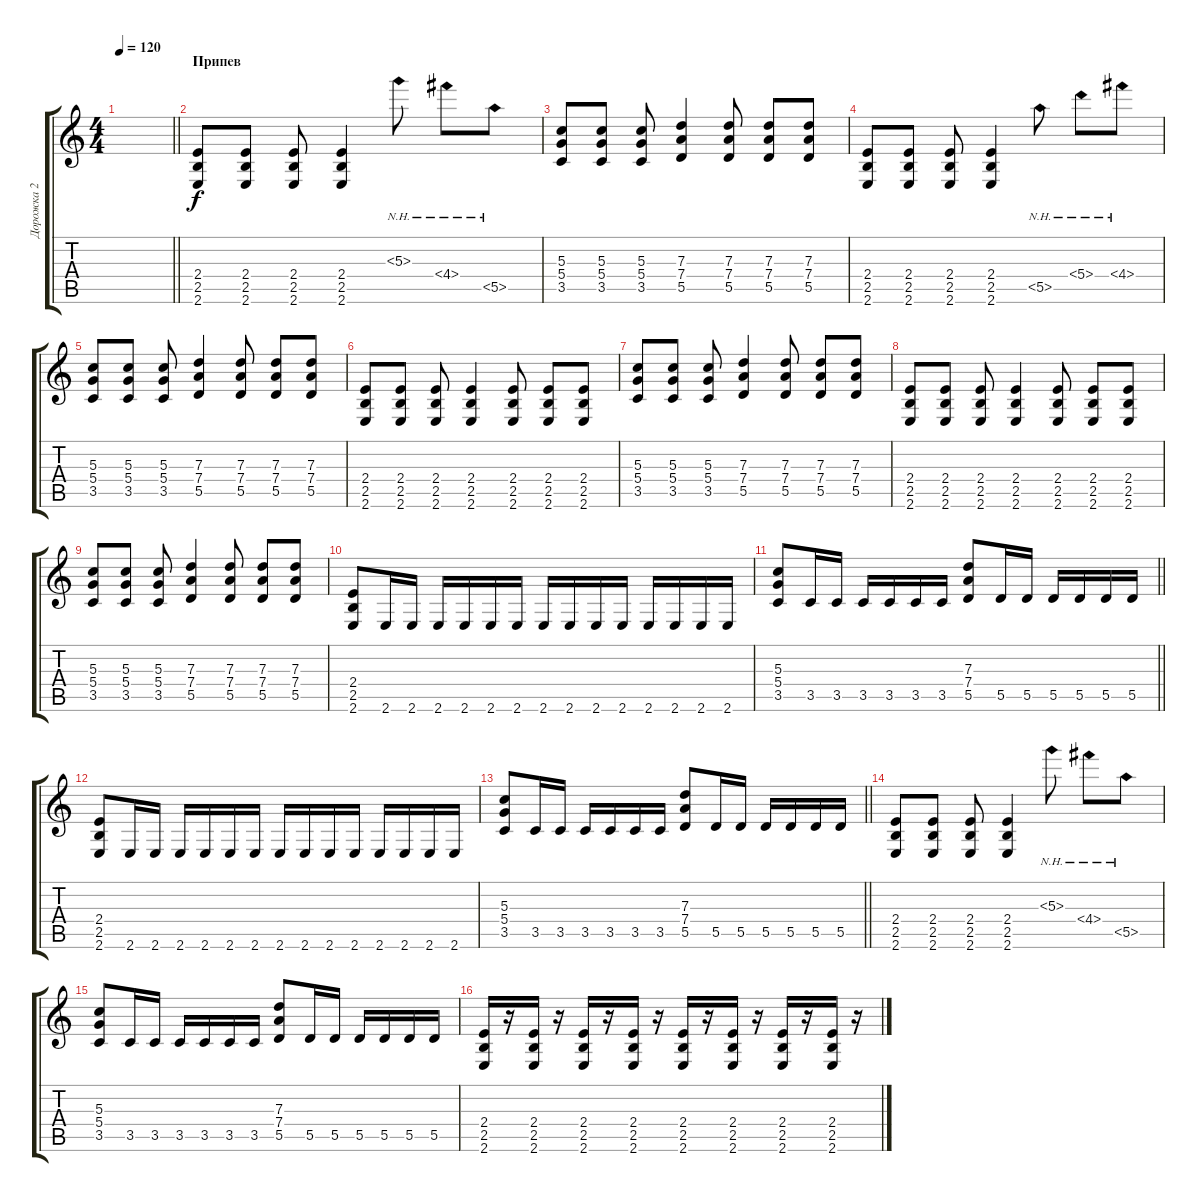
\track ("Дорожка 2" "Дорожка 2") {instrument acousticguitarsteel}
\staff {score tabs}
\tuning (E4 B3 G3 D3 A2 D2) {hide}
\ts (4 4)
\tempo 120
\clef g2
\barLineRight lightlight
\ks c
|
\section ("" "Припев")
(2.4 2.5 2.6).8{instrument distortionguitar} (2.4 2.5 2.6).8 (2.4 2.5 2.6).8 (2.4 2.5 2.6).4 5.3{nh}.8 4.4{nh}.8 5.5{nh}.8 |
(5.3 5.4 3.5).8 (5.3 5.4 3.5).8 (5.3 5.4 3.5).8 (7.3 7.4 5.5).4 (7.3 7.4 5.5).8 (7.3 7.4 5.5).8 (7.3 7.4 5.5).8 |
(2.4 2.5 2.6).8{instrument distortionguitar} (2.4 2.5 2.6).8 (2.4 2.5 2.6).8 (2.4 2.5 2.6).4 5.5{nh}.8 5.4{nh}.8 4.4{nh}.8 |
(5.3 5.4 3.5).8 (5.3 5.4 3.5).8 (5.3 5.4 3.5).8 (7.3 7.4 5.5).4 (7.3 7.4 5.5).8 (7.3 7.4 5.5).8 (7.3 7.4 5.5).8 |
(2.4 2.5 2.6).8{instrument distortionguitar} (2.4 2.5 2.6).8 (2.4 2.5 2.6).8 (2.4 2.5 2.6).4 (2.4 2.5 2.6).8 (2.4 2.5 2.6).8 (2.4 2.5 2.6).8 |
(5.3 5.4 3.5).8 (5.3 5.4 3.5).8 (5.3 5.4 3.5).8 (7.3 7.4 5.5).4 (7.3 7.4 5.5).8 (7.3 7.4 5.5).8 (7.3 7.4 5.5).8 |
(2.4 2.5 2.6).8{instrument distortionguitar} (2.4 2.5 2.6).8 (2.4 2.5 2.6).8 (2.4 2.5 2.6).4 (2.4 2.5 2.6).8 (2.4 2.5 2.6).8 (2.4 2.5 2.6).8 |
(5.3 5.4 3.5).8 (5.3 5.4 3.5).8 (5.3 5.4 3.5).8 (7.3 7.4 5.5).4 (7.3 7.4 5.5).8 (7.3 7.4 5.5).8 (7.3 7.4 5.5).8 |
(2.4 2.5 2.6).8 2.6.16 2.6.16 2.6.16 2.6.16 2.6.16 2.6.16 2.6.16 2.6.16 2.6.16 2.6.16 2.6.16 2.6.16 2.6.16 2.6.16 |
\barLineRight lightlight
(5.3 5.4 3.5).8 3.5.16 3.5.16 3.5.16 3.5.16 3.5.16 3.5.16 (7.3 7.4 5.5).8 5.5.16 5.5.16 5.5.16 5.5.16 5.5.16 5.5.16 |
(2.4 2.5 2.6).8 2.6.16 2.6.16 2.6.16 2.6.16 2.6.16 2.6.16 2.6.16 2.6.16 2.6.16 2.6.16 2.6.16 2.6.16 2.6.16 2.6.16 |
\barLineRight lightlight
(5.3 5.4 3.5).8 3.5.16 3.5.16 3.5.16 3.5.16 3.5.16 3.5.16 (7.3 7.4 5.5).8 5.5.16 5.5.16 5.5.16 5.5.16 5.5.16 5.5.16 |
(2.4 2.5 2.6).8{instrument distortionguitar} (2.4 2.5 2.6).8 (2.4 2.5 2.6).8 (2.4 2.5 2.6).4 5.3{nh}.8 4.4{nh}.8 5.5{nh}.8 |
(5.3 5.4 3.5).8 3.5.16 3.5.16 3.5.16 3.5.16 3.5.16 3.5.16 (7.3 7.4 5.5).8 5.5.16 5.5.16 5.5.16 5.5.16 5.5.16 5.5.16 |
(2.4 2.5 2.6).16 r.16 (2.4 2.5 2.6).16 r.16 (2.4 2.5 2.6).16 r.16 (2.4 2.5 2.6).16 r.16 (2.4 2.5 2.6).16 r.16 (2.4 2.5 2.6).16 r.16 (2.4 2.5 2.6).16 r.16 (2.4 2.5 2.6).16 r.16
